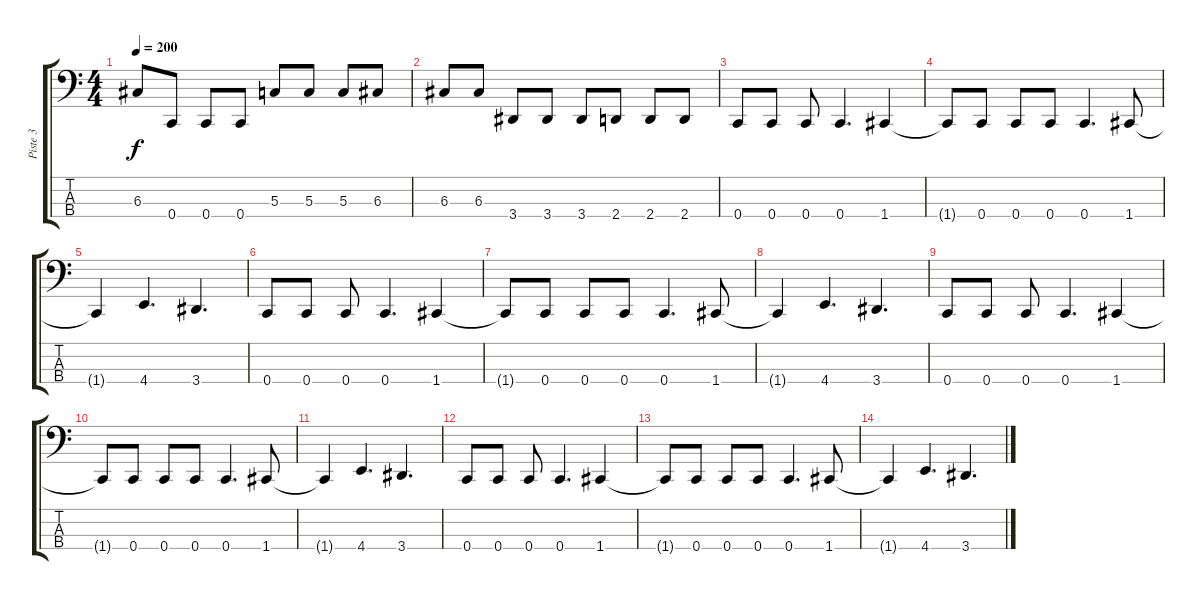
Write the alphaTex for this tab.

\track ("Piste 3" "Piste 3") {instrument electricbasspick}
\staff {score tabs}
\tuning (F2 C2 G1 C1) {hide}
\ts (4 4)
\tempo 200
\clef f4
\ks c
6.3.8{dy f} 0.4.8 0.4.8 0.4.8 5.3.8 5.3.8 5.3.8 6.3.8 |
6.3.8 6.3.8 3.4.8 3.4.8 3.4.8 2.4.8 2.4.8 2.4.8 |
0.4.8 0.4.8 0.4.8 0.4.4{d} 1.4.4 |
1.4{t}.8 0.4.8 0.4.8 0.4.8 0.4.4{d} 1.4.8 |
1.4{t}.4 4.4.4{d} 3.4.4{d} |
0.4.8 0.4.8 0.4.8 0.4.4{d} 1.4.4 |
1.4{t}.8 0.4.8 0.4.8 0.4.8 0.4.4{d} 1.4.8 |
1.4{t}.4 4.4.4{d} 3.4.4{d} |
0.4.8 0.4.8 0.4.8 0.4.4{d} 1.4.4 |
1.4{t}.8 0.4.8 0.4.8 0.4.8 0.4.4{d} 1.4.8 |
1.4{t}.4 4.4.4{d} 3.4.4{d} |
0.4.8 0.4.8 0.4.8 0.4.4{d} 1.4.4 |
1.4{t}.8 0.4.8 0.4.8 0.4.8 0.4.4{d} 1.4.8 |
1.4{t}.4 4.4.4{d} 3.4.4{d}
